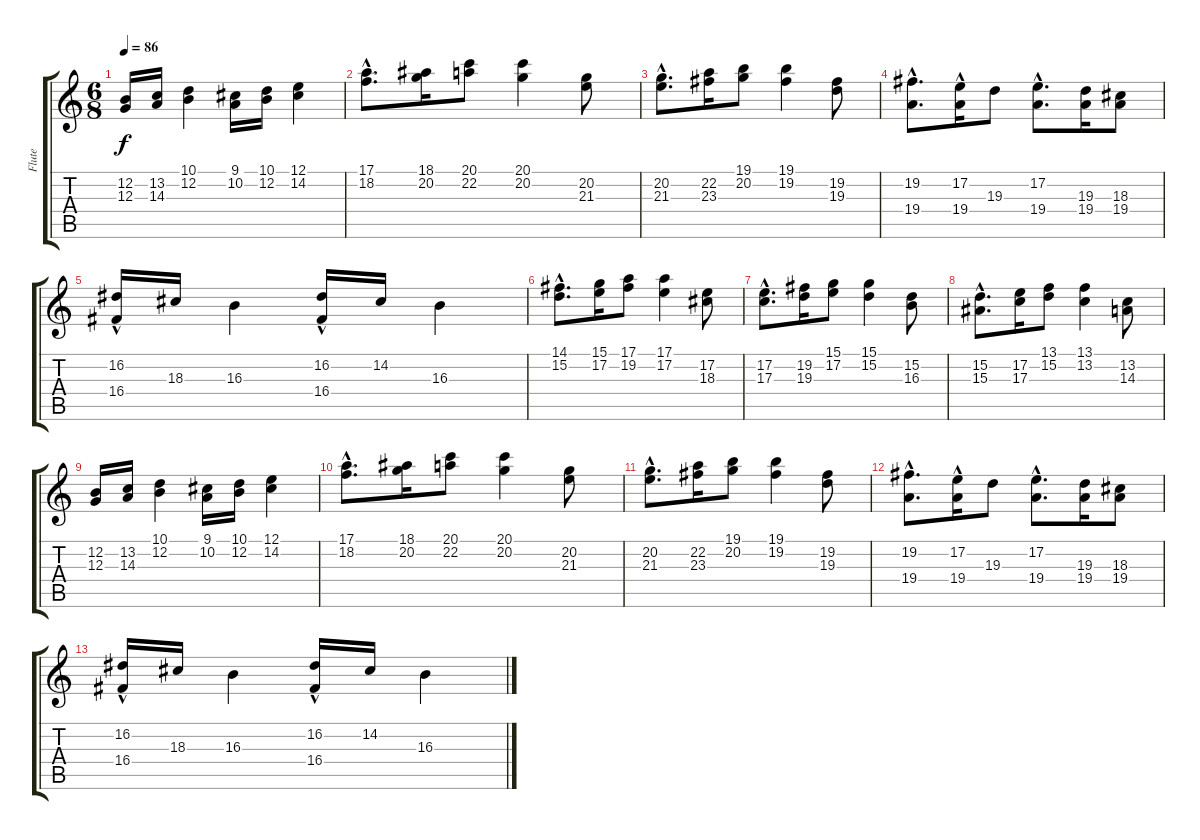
\track ("Flute" "Flute") {instrument flute}
\staff {score tabs}
\tuning (E4 B3 G3 D3 A2 E2) {hide}
\ts (6 8)
\tempo 86
\clef g2
\ks c
(12.2 12.3).16{dy f} (13.2 14.3).16 (10.1 12.2).4 (9.1 10.2).16 (10.1 12.2).16 (12.1 14.2).4 |
(17.1{hac} 18.2{hac}).8{d} (18.1 20.2).16 (20.1 22.2).8 (20.1 20.2).4 (20.2 21.3).8 |
(20.2{hac} 21.3{hac}).8{d} (22.2 23.3).16 (19.1 20.2).8 (19.1 19.2).4 (19.2 19.3).8 |
(19.2{hac} 19.4{hac}).8{d} (17.2 19.4{hac}).16 19.3.8 (17.2{hac} 19.4{hac}).8{d} (19.3 19.4).16 (18.3 19.4).8 |
(16.2 16.4{hac}).16 18.3.16 16.3.4 (16.2 16.4{hac}).16 14.2.16 16.3.4 |
(14.1{hac} 15.2{hac}).8{d volume 12} (15.1 17.2).16{volume 12} (17.1 19.2).8{volume 12} (17.1 17.2).4{volume 11} (17.2 18.3).8{volume 10} |
(17.2{hac} 17.3{hac}).8{d volume 10} (19.2 19.3).16{volume 9} (15.1 17.2).8{volume 8} (15.1 15.2).4{volume 8} (15.2 16.3).8{volume 7} |
(15.2{hac} 15.3{hac}).8{d volume 6} (17.2 17.3).16{volume 6} (13.1 15.2).8{volume 6} (13.1 13.2).4{volume 6} (13.2 14.3).8{volume 5} |
(12.2 12.3).16{volume 5} (13.2 14.3).16{volume 5} (10.1 12.2).4{volume 4} (9.1 10.2).16{volume 4} (10.1 12.2).16{volume 4} (12.1 14.2).4{volume 4} |
(17.1{hac} 18.2{hac}).8{d volume 3} (18.1 20.2).16{volume 2} (20.1 22.2).8{volume 2} (20.1 20.2).4{volume 2} (20.2 21.3).8{volume 2} |
(20.2{hac} 21.3{hac}).8{d volume 1} (22.2 23.3).16{volume 1} (19.1 20.2).8{volume 1} (19.1 19.2).4{volume 0} (19.2 19.3).8{volume 0} |
(19.2{hac} 19.4{hac}).8{d} (17.2 19.4{hac}).16 19.3.8 (17.2{hac} 19.4{hac}).8{d} (19.3 19.4).16 (18.3 19.4).8 |
(16.2 16.4{hac}).16 18.3.16 16.3.4 (16.2 16.4{hac}).16 14.2.16 16.3.4
